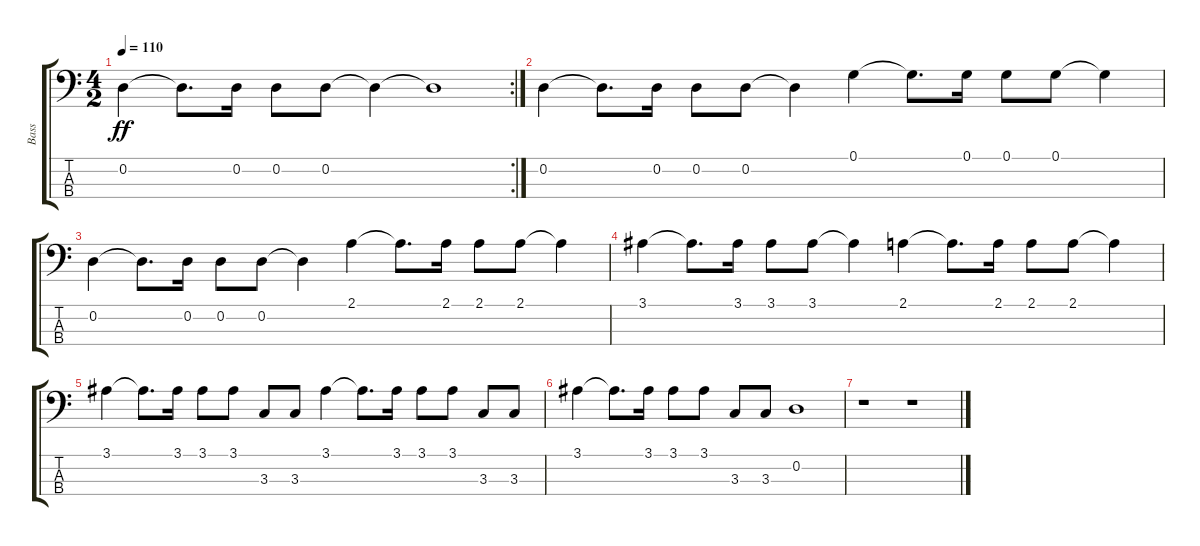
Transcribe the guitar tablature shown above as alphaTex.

\track ("Bass" "Bass") {instrument electricbassfinger}
\staff {score tabs}
\tuning (G2 D2 A1 E1) {hide}
\rc 2
\ts (4 2)
\tempo 110
\clef f4
\ks c
0.2.4{dy ff} 0.2{t}.8{d} 0.2.16 0.2.8 0.2.8 0.2{t}.4 0.2{t}.1 |
0.2.4 0.2{t}.8{d} 0.2.16 0.2.8 0.2.8 0.2{t}.4 0.1.4 0.1{t}.8{d} 0.1.16 0.1.8 0.1.8 0.1{t}.4 |
0.2.4 0.2{t}.8{d} 0.2.16 0.2.8 0.2.8 0.2{t}.4 2.1.4 2.1{t}.8{d} 2.1.16 2.1.8 2.1.8 2.1{t}.4 |
3.1.4 3.1{t}.8{d} 3.1.16 3.1.8 3.1.8 3.1{t}.4 2.1.4 2.1{t}.8{d} 2.1.16 2.1.8 2.1.8 2.1{t}.4 |
3.1.4 3.1{t}.8{d} 3.1.16 3.1.8 3.1.8 3.3.8 3.3.8 3.1.4 3.1{t}.8{d} 3.1.16 3.1.8 3.1.8 3.3.8 3.3.8 |
3.1.4 3.1{t}.8{d} 3.1.16 3.1.8 3.1.8 3.3.8 3.3.8 0.2.1 |
r.1 r.1
